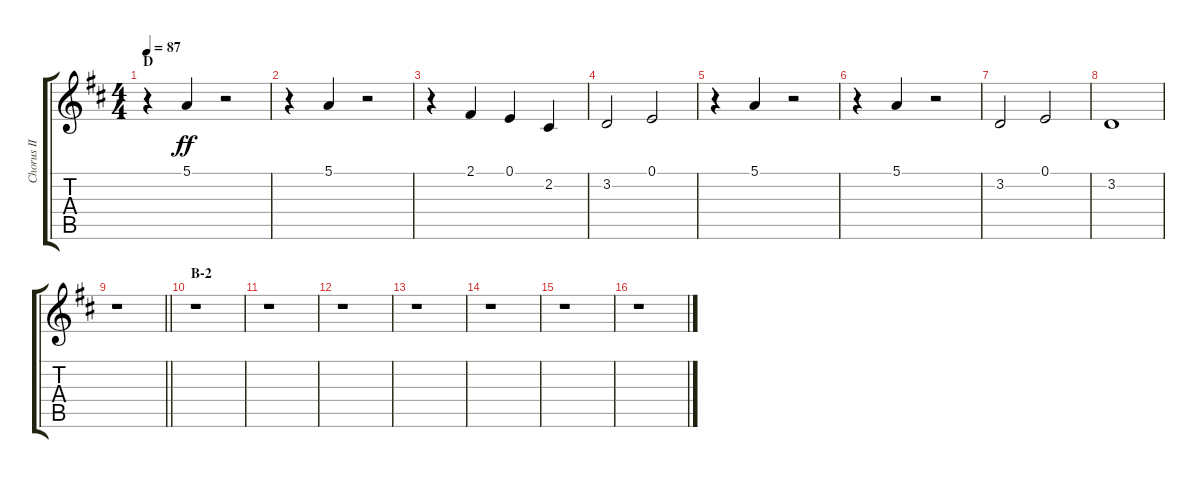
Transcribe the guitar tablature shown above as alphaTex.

\track ("Chorus II" "Chorus II") {instrument voiceoohs}
\staff {score tabs}
\tuning (E4 B3 G3 D3 A2 E2) {hide}
\ts (4 4)
\section ("" "D")
\tempo 87
\clef g2
\ks d
r.4{dy ff} 5.1.4 r.2 |
r.4 5.1.4 r.2 |
r.4 2.1.4 0.1.4 2.2.4 |
3.2.2 0.1.2 |
r.4 5.1.4 r.2 |
r.4 5.1.4 r.2 |
3.2.2 0.1.2 |
3.2.1 |
\barLineRight lightlight
r.1 |
\section ("" "B-2")
r.1 |
r.1 |
r.1 |
r.1 |
r.1 |
r.1 |
r.1
